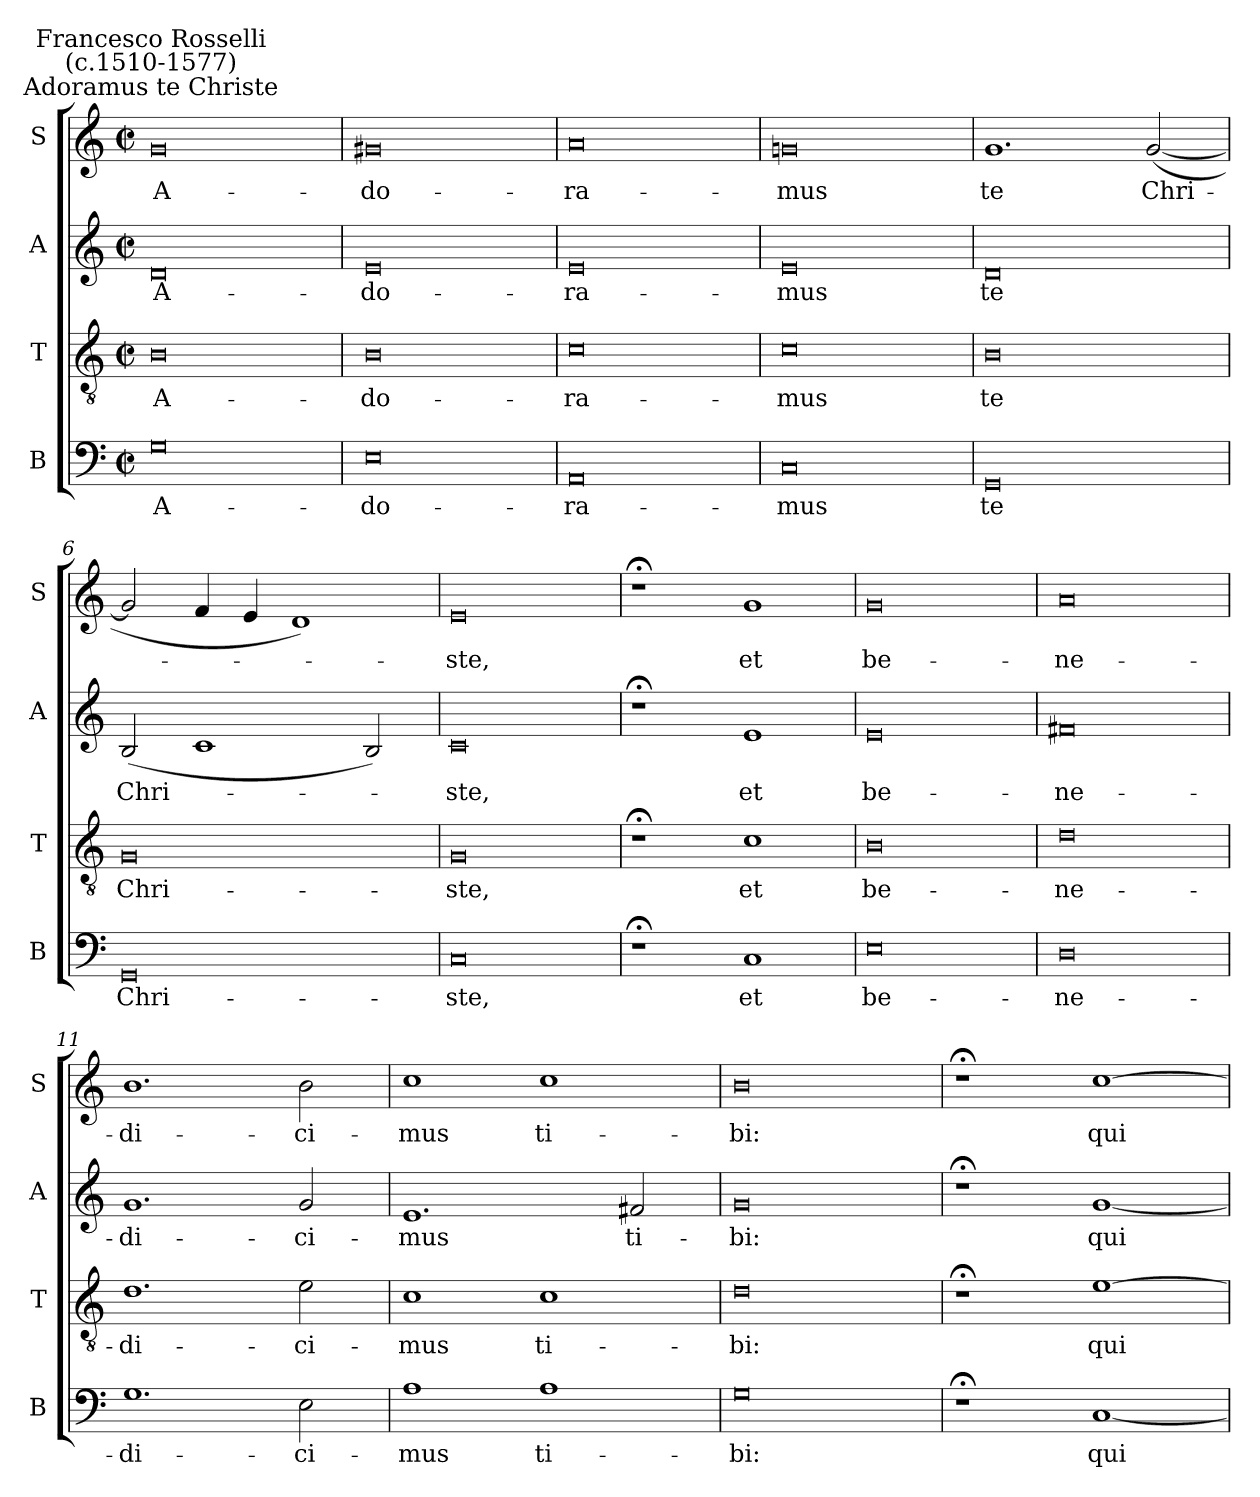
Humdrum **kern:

**kern	**text	**kern	**text	**kern	**text	**kern	**text
*part4	*part4	*part3	*part3	*part2	*part2	*part1	*part1
*staff4	*staff4	*staff3	*staff3	*staff2	*staff2	*staff1	*staff1
*I"B	*	*I"T	*	*I"A	*	*I"S	*
*I'B	*	*I'T	*	*I'A	*	*I'S	*
*clefF4	*	*clefGv2	*	*clefG2	*	*clefG2	*
*k[]	*	*k[]	*	*k[]	*	*k[]	*
*C:	*	*C:	*	*C:	*	*C:	*
*M4/2	*	*M4/2	*	*M4/2	*	*M4/2	*
*met(c|)	*	*met(c|)	*	*met(c|)	*	*met(c|)	*
=1	=1	=1	=1	=1	=1	=1	=1
!	!	!	!	!	!	!LO:TX:a:cj:t=Adoramus te Christe	!
!	!	!	!	!	!	!LO:TX:a:cj:t=Francesco Rosselli\n(c.1510-1577)	!
!	!LO:LY:b	!	!LO:LY:b	!	!LO:LY:b	!	!LO:LY:b
0G	A-	0B	A-	0d	A-	0g	A-
=2	=2	=2	=2	=2	=2	=2	=2
!	!LO:LY:b	!	!LO:LY:b	!	!LO:LY:b	!	!LO:LY:b
0E	-do-	0B	-do-	0e	-do-	0g#X	-do-
=3	=3	=3	=3	=3	=3	=3	=3
!	!LO:LY:b	!	!LO:LY:b	!	!LO:LY:b	!	!LO:LY:b
0AA	-ra-	0c	-ra-	0e	-ra-	0a	-ra-
=4	=4	=4	=4	=4	=4	=4	=4
!	!LO:LY:b	!	!LO:LY:b	!	!LO:LY:b	!	!LO:LY:b
0C	-mus	0c	-mus	0e	-mus	0gn	-mus
=5	=5	=5	=5	=5	=5	=5	=5
!	!LO:LY:b	!	!LO:LY:b	!	!LO:LY:b	!	!LO:LY:b
0GG	te	0B	te	0d	te	1.g	te
!	!	!	!	!	!	!	!LO:LY:b
.	.	.	.	.	.	(<[2g	Chri-
=6	=6	=6	=6	=6	=6	=6	=6
!	!LO:LY:b	!	!LO:LY:b	!	!LO:LY:b	!	!
0GG	Chri-	0G	Chri-	(<2B	Chri-	2g]	.
.	.	.	.	1c	.	4f	.
.	.	.	.	.	.	4e	.
.	.	.	.	.	.	1d)	.
.	.	.	.	2B)	.	.	.
=7	=7	=7	=7	=7	=7	=7	=7
!	!LO:LY:b	!	!LO:LY:b	!	!LO:LY:b	!	!LO:LY:b
0C	-ste,	0G	-ste,	0c	ste,	0e	ste,
=8	=8	=8	=8	=8	=8	=8	=8
1r;<	.	1r;<	.	1r;<	.	1r;<	.
!	!LO:LY:b	!	!LO:LY:b	!	!LO:LY:b	!	!LO:LY:b
1C	et	1c	et	1e	et	1g	et
=9	=9	=9	=9	=9	=9	=9	=9
!	!LO:LY:b	!	!LO:LY:b	!	!LO:LY:b	!	!LO:LY:b
0E	be-	0B	be-	0e	be-	0g	be-
=10	=10	=10	=10	=10	=10	=10	=10
!	!LO:LY:b	!	!LO:LY:b	!	!LO:LY:b	!	!LO:LY:b
0D	-ne-	0d	-ne-	0f#X	-ne-	0a	-ne-
=11	=11	=11	=11	=11	=11	=11	=11
!	!LO:LY:b	!	!LO:LY:b	!	!LO:LY:b	!	!LO:LY:b
1.G	-di-	1.d	-di-	1.g	-di-	1.b	-di-
!	!LO:LY:b	!	!LO:LY:b	!	!LO:LY:b	!	!LO:LY:b
2E	-ci-	2e	-ci-	2g	-ci-	2b	-ci-
=12	=12	=12	=12	=12	=12	=12	=12
!	!LO:LY:b	!	!LO:LY:b	!	!LO:LY:b	!	!LO:LY:b
1A	-mus	1c	-mus	1.e	-mus	1cc	-mus
!	!LO:LY:b	!	!LO:LY:b	!	!	!	!LO:LY:b
1A	ti-	1c	ti-	.	.	1cc	ti-
!	!	!	!	!	!LO:LY:b	!	!
.	.	.	.	2f#X	ti-	.	.
=13	=13	=13	=13	=13	=13	=13	=13
!	!LO:LY:b	!	!LO:LY:b	!	!LO:LY:b	!	!LO:LY:b
0G	-bi:	0d	-bi:	0g	-bi:	0b	-bi:
=14	=14	=14	=14	=14	=14	=14	=14
1r;<	.	1r;<	.	1r;<	.	1r;<	.
!	!LO:LY:b	!	!LO:LY:b	!	!LO:LY:b	!	!LO:LY:b
[1C	qui-	[1e	qui-	[1g	qui-	[1cc	qui-
=	=	=	=	=	=	=	=
*-	*-	*-	*-	*-	*-	*-	*-
